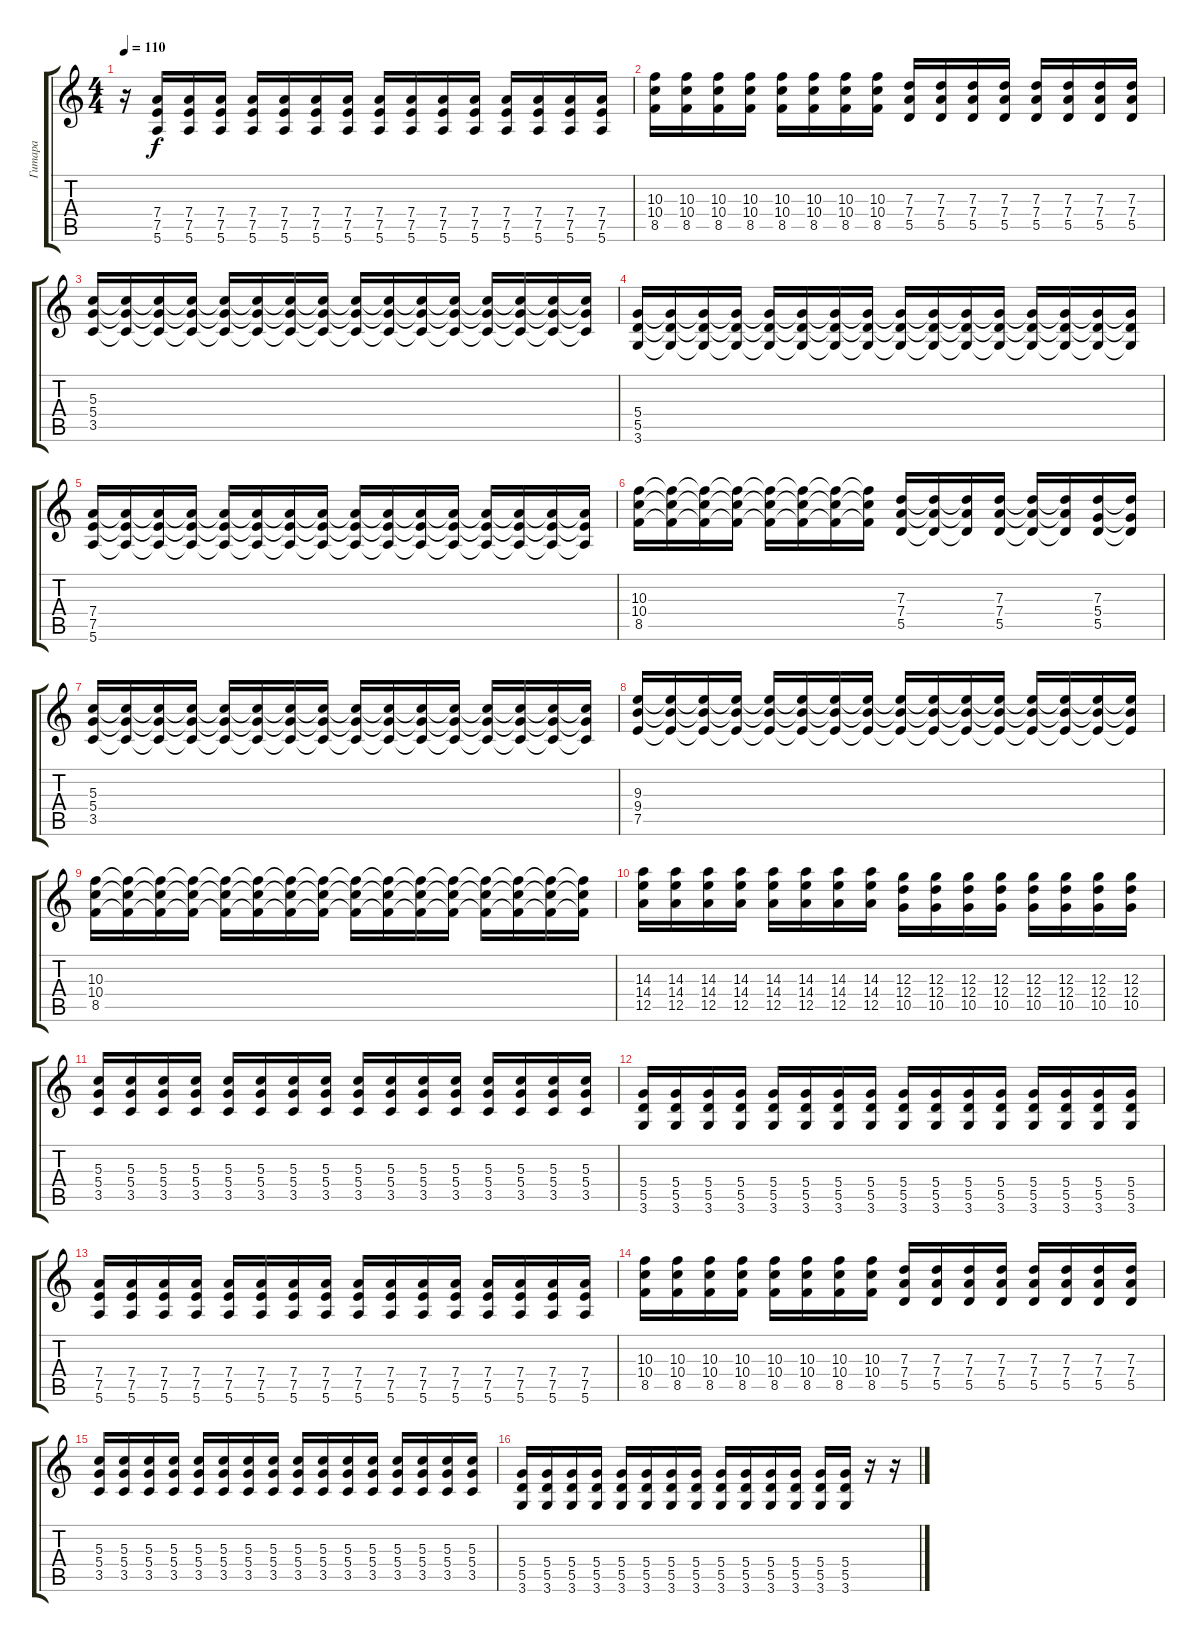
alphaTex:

\track ("Гитара" "Гитара") {instrument distortionguitar}
\staff {score tabs}
\tuning (E4 B3 G3 D3 A2 E2) {hide}
\ts (4 4)
\tempo 110
\clef g2
\ks c
r.16{dy f} (7.4 7.5 5.6).16 (7.4 7.5 5.6).16 (7.4 7.5 5.6).16 (7.4 7.5 5.6).16 (7.4 7.5 5.6).16 (7.4 7.5 5.6).16 (7.4 7.5 5.6).16 (7.4 7.5 5.6).16 (7.4 7.5 5.6).16 (7.4 7.5 5.6).16 (7.4 7.5 5.6).16 (7.4 7.5 5.6).16 (7.4 7.5 5.6).16 (7.4 7.5 5.6).16 (7.4 7.5 5.6).16 |
(10.3 10.4 8.5).16 (10.3 10.4 8.5).16 (10.3 10.4 8.5).16 (10.3 10.4 8.5).16 (10.3 10.4 8.5).16 (10.3 10.4 8.5).16 (10.3 10.4 8.5).16 (10.3 10.4 8.5).16 (7.3 7.4 5.5).16 (7.3 7.4 5.5).16 (7.3 7.4 5.5).16 (7.3 7.4 5.5).16 (7.3 7.4 5.5).16 (7.3 7.4 5.5).16 (7.3 7.4 5.5).16 (7.3 7.4 5.5).16 |
(5.3 5.4 3.5).16 (5.3{t} 5.4{t} 3.5{t}).16 (5.3{t} 5.4{t} 3.5{t}).16 (5.3{t} 5.4{t} 3.5{t}).16 (5.3{t} 5.4{t} 3.5{t}).16 (5.3{t} 5.4{t} 3.5{t}).16 (5.3{t} 5.4{t} 3.5{t}).16 (5.3{t} 5.4{t} 3.5{t}).16 (5.3{t} 5.4{t} 3.5{t}).16 (5.3{t} 5.4{t} 3.5{t}).16 (5.3{t} 5.4{t} 3.5{t}).16 (5.3{t} 5.4{t} 3.5{t}).16 (5.3{t} 5.4{t} 3.5{t}).16 (5.3{t} 5.4{t} 3.5{t}).16 (5.3{t} 5.4{t} 3.5{t}).16 (5.3{t} 5.4{t} 3.5{t}).16 |
(5.4 5.5 3.6).16 (5.4{t} 5.5{t} 3.6{t}).16 (5.4{t} 5.5{t} 3.6{t}).16 (5.4{t} 5.5{t} 3.6{t}).16 (5.4{t} 5.5{t} 3.6{t}).16 (5.4{t} 5.5{t} 3.6{t}).16 (5.4{t} 5.5{t} 3.6{t}).16 (5.4{t} 5.5{t} 3.6{t}).16 (5.4{t} 5.5{t} 3.6{t}).16 (5.4{t} 5.5{t} 3.6{t}).16 (5.4{t} 5.5{t} 3.6{t}).16 (5.4{t} 5.5{t} 3.6{t}).16 (5.4{t} 5.5{t} 3.6{t}).16 (5.4{t} 5.5{t} 3.6{t}).16 (5.4{t} 5.5{t} 3.6{t}).16 (5.4{t} 5.5{t} 3.6{t}).16 |
(7.4 7.5 5.6).16 (7.4{t} 7.5{t} 5.6{t}).16 (7.4{t} 7.5{t} 5.6{t}).16 (7.4{t} 7.5{t} 5.6{t}).16 (7.4{t} 7.5{t} 5.6{t}).16 (7.4{t} 7.5{t} 5.6{t}).16 (7.4{t} 7.5{t} 5.6{t}).16 (7.4{t} 7.5{t} 5.6{t}).16 (7.4{t} 7.5{t} 5.6{t}).16 (7.4{t} 7.5{t} 5.6{t}).16 (7.4{t} 7.5{t} 5.6{t}).16 (7.4{t} 7.5{t} 5.6{t}).16 (7.4{t} 7.5{t} 5.6{t}).16 (7.4{t} 7.5{t} 5.6{t}).16 (7.4{t} 7.5{t} 5.6{t}).16 (7.4{t} 7.5{t} 5.6{t}).16 |
(10.3 10.4 8.5).16 (10.3{t} 10.4{t} 8.5{t}).16 (10.3{t} 10.4{t} 8.5{t}).16 (10.3{t} 10.4{t} 8.5{t}).16 (10.3{t} 10.4{t} 8.5{t}).16 (10.3{t} 10.4{t} 8.5{t}).16 (10.3{t} 10.4{t} 8.5{t}).16 (10.3{t} 10.4{t} 8.5{t}).16 (7.3 7.4 5.5).16 (7.3{t} 7.4{t} 5.5{t}).16 (7.3{t} 7.4{t} 5.5{t}).16 (7.3 7.4 5.5).16 (7.3{t} 7.4{t} 5.5{t}).16 (7.3{t} 7.4{t} 5.5{t}).16 (7.3 5.4 5.5).16 (7.3{t} 5.4{t} 5.5{t}).16 |
(5.3 5.4 3.5).16 (5.3{t} 5.4{t} 3.5{t}).16 (5.3{t} 5.4{t} 3.5{t}).16 (5.3{t} 5.4{t} 3.5{t}).16 (5.3{t} 5.4{t} 3.5{t}).16 (5.3{t} 5.4{t} 3.5{t}).16 (5.3{t} 5.4{t} 3.5{t}).16 (5.3{t} 5.4{t} 3.5{t}).16 (5.3{t} 5.4{t} 3.5{t}).16 (5.3{t} 5.4{t} 3.5{t}).16 (5.3{t} 5.4{t} 3.5{t}).16 (5.3{t} 5.4{t} 3.5{t}).16 (5.3{t} 5.4{t} 3.5{t}).16 (5.3{t} 5.4{t} 3.5{t}).16 (5.3{t} 5.4{t} 3.5{t}).16 (5.3{t} 5.4{t} 3.5{t}).16 |
(9.3 9.4 7.5).16 (9.3{t} 9.4{t} 7.5{t}).16 (9.3{t} 9.4{t} 7.5{t}).16 (9.3{t} 9.4{t} 7.5{t}).16 (9.3{t} 9.4{t} 7.5{t}).16 (9.3{t} 9.4{t} 7.5{t}).16 (9.3{t} 9.4{t} 7.5{t}).16 (9.3{t} 9.4{t} 7.5{t}).16 (9.3{t} 9.4{t} 7.5{t}).16 (9.3{t} 9.4{t} 7.5{t}).16 (9.3{t} 9.4{t} 7.5{t}).16 (9.3{t} 9.4{t} 7.5{t}).16 (9.3{t} 9.4{t} 7.5{t}).16 (9.3{t} 9.4{t} 7.5{t}).16 (9.3{t} 9.4{t} 7.5{t}).16 (9.3{t} 9.4{t} 7.5{t}).16 |
(10.3 10.4 8.5).16 (10.3{t} 10.4{t} 8.5{t}).16 (10.3{t} 10.4{t} 8.5{t}).16 (10.3{t} 10.4{t} 8.5{t}).16 (10.3{t} 10.4{t} 8.5{t}).16 (10.3{t} 10.4{t} 8.5{t}).16 (10.3{t} 10.4{t} 8.5{t}).16 (10.3{t} 10.4{t} 8.5{t}).16 (10.3{t} 10.4{t} 8.5{t}).16 (10.3{t} 10.4{t} 8.5{t}).16 (10.3{t} 10.4{t} 8.5{t}).16 (10.3{t} 10.4{t} 8.5{t}).16 (10.3{t} 10.4{t} 8.5{t}).16 (10.3{t} 10.4{t} 8.5{t}).16 (10.3{t} 10.4{t} 8.5{t}).16 (10.3{t} 10.4{t} 8.5{t}).16 |
(14.3 14.4 12.5).16 (14.3 14.4 12.5).16 (14.3 14.4 12.5).16 (14.3 14.4 12.5).16 (14.3 14.4 12.5).16 (14.3 14.4 12.5).16 (14.3 14.4 12.5).16 (14.3 14.4 12.5).16 (12.3 12.4 10.5).16 (12.3 12.4 10.5).16 (12.3 12.4 10.5).16 (12.3 12.4 10.5).16 (12.3 12.4 10.5).16 (12.3 12.4 10.5).16 (12.3 12.4 10.5).16 (12.3 12.4 10.5).16 |
(5.3 5.4 3.5).16 (5.3 5.4 3.5).16 (5.3 5.4 3.5).16 (5.3 5.4 3.5).16 (5.3 5.4 3.5).16 (5.3 5.4 3.5).16 (5.3 5.4 3.5).16 (5.3 5.4 3.5).16 (5.3 5.4 3.5).16 (5.3 5.4 3.5).16 (5.3 5.4 3.5).16 (5.3 5.4 3.5).16 (5.3 5.4 3.5).16 (5.3 5.4 3.5).16 (5.3 5.4 3.5).16 (5.3 5.4 3.5).16 |
(5.4 5.5 3.6).16 (5.4 5.5 3.6).16 (5.4 5.5 3.6).16 (5.4 5.5 3.6).16 (5.4 5.5 3.6).16 (5.4 5.5 3.6).16 (5.4 5.5 3.6).16 (5.4 5.5 3.6).16 (5.4 5.5 3.6).16 (5.4 5.5 3.6).16 (5.4 5.5 3.6).16 (5.4 5.5 3.6).16 (5.4 5.5 3.6).16 (5.4 5.5 3.6).16 (5.4 5.5 3.6).16 (5.4 5.5 3.6).16 |
(7.4 7.5 5.6).16 (7.4 7.5 5.6).16 (7.4 7.5 5.6).16 (7.4 7.5 5.6).16 (7.4 7.5 5.6).16 (7.4 7.5 5.6).16 (7.4 7.5 5.6).16 (7.4 7.5 5.6).16 (7.4 7.5 5.6).16 (7.4 7.5 5.6).16 (7.4 7.5 5.6).16 (7.4 7.5 5.6).16 (7.4 7.5 5.6).16 (7.4 7.5 5.6).16 (7.4 7.5 5.6).16 (7.4 7.5 5.6).16 |
(10.3 10.4 8.5).16 (10.3 10.4 8.5).16 (10.3 10.4 8.5).16 (10.3 10.4 8.5).16 (10.3 10.4 8.5).16 (10.3 10.4 8.5).16 (10.3 10.4 8.5).16 (10.3 10.4 8.5).16 (7.3 7.4 5.5).16 (7.3 7.4 5.5).16 (7.3 7.4 5.5).16 (7.3 7.4 5.5).16 (7.3 7.4 5.5).16 (7.3 7.4 5.5).16 (7.3 7.4 5.5).16 (7.3 7.4 5.5).16 |
(5.3 5.4 3.5).16 (5.3 5.4 3.5).16 (5.3 5.4 3.5).16 (5.3 5.4 3.5).16 (5.3 5.4 3.5).16 (5.3 5.4 3.5).16 (5.3 5.4 3.5).16 (5.3 5.4 3.5).16 (5.3 5.4 3.5).16 (5.3 5.4 3.5).16 (5.3 5.4 3.5).16 (5.3 5.4 3.5).16 (5.3 5.4 3.5).16 (5.3 5.4 3.5).16 (5.3 5.4 3.5).16 (5.3 5.4 3.5).16 |
(5.4 5.5 3.6).16 (5.4 5.5 3.6).16 (5.4 5.5 3.6).16 (5.4 5.5 3.6).16 (5.4 5.5 3.6).16 (5.4 5.5 3.6).16 (5.4 5.5 3.6).16 (5.4 5.5 3.6).16 (5.4 5.5 3.6).16 (5.4 5.5 3.6).16 (5.4 5.5 3.6).16 (5.4 5.5 3.6).16 (5.4 5.5 3.6).16 (5.4 5.5 3.6).16 r.16 r.16
